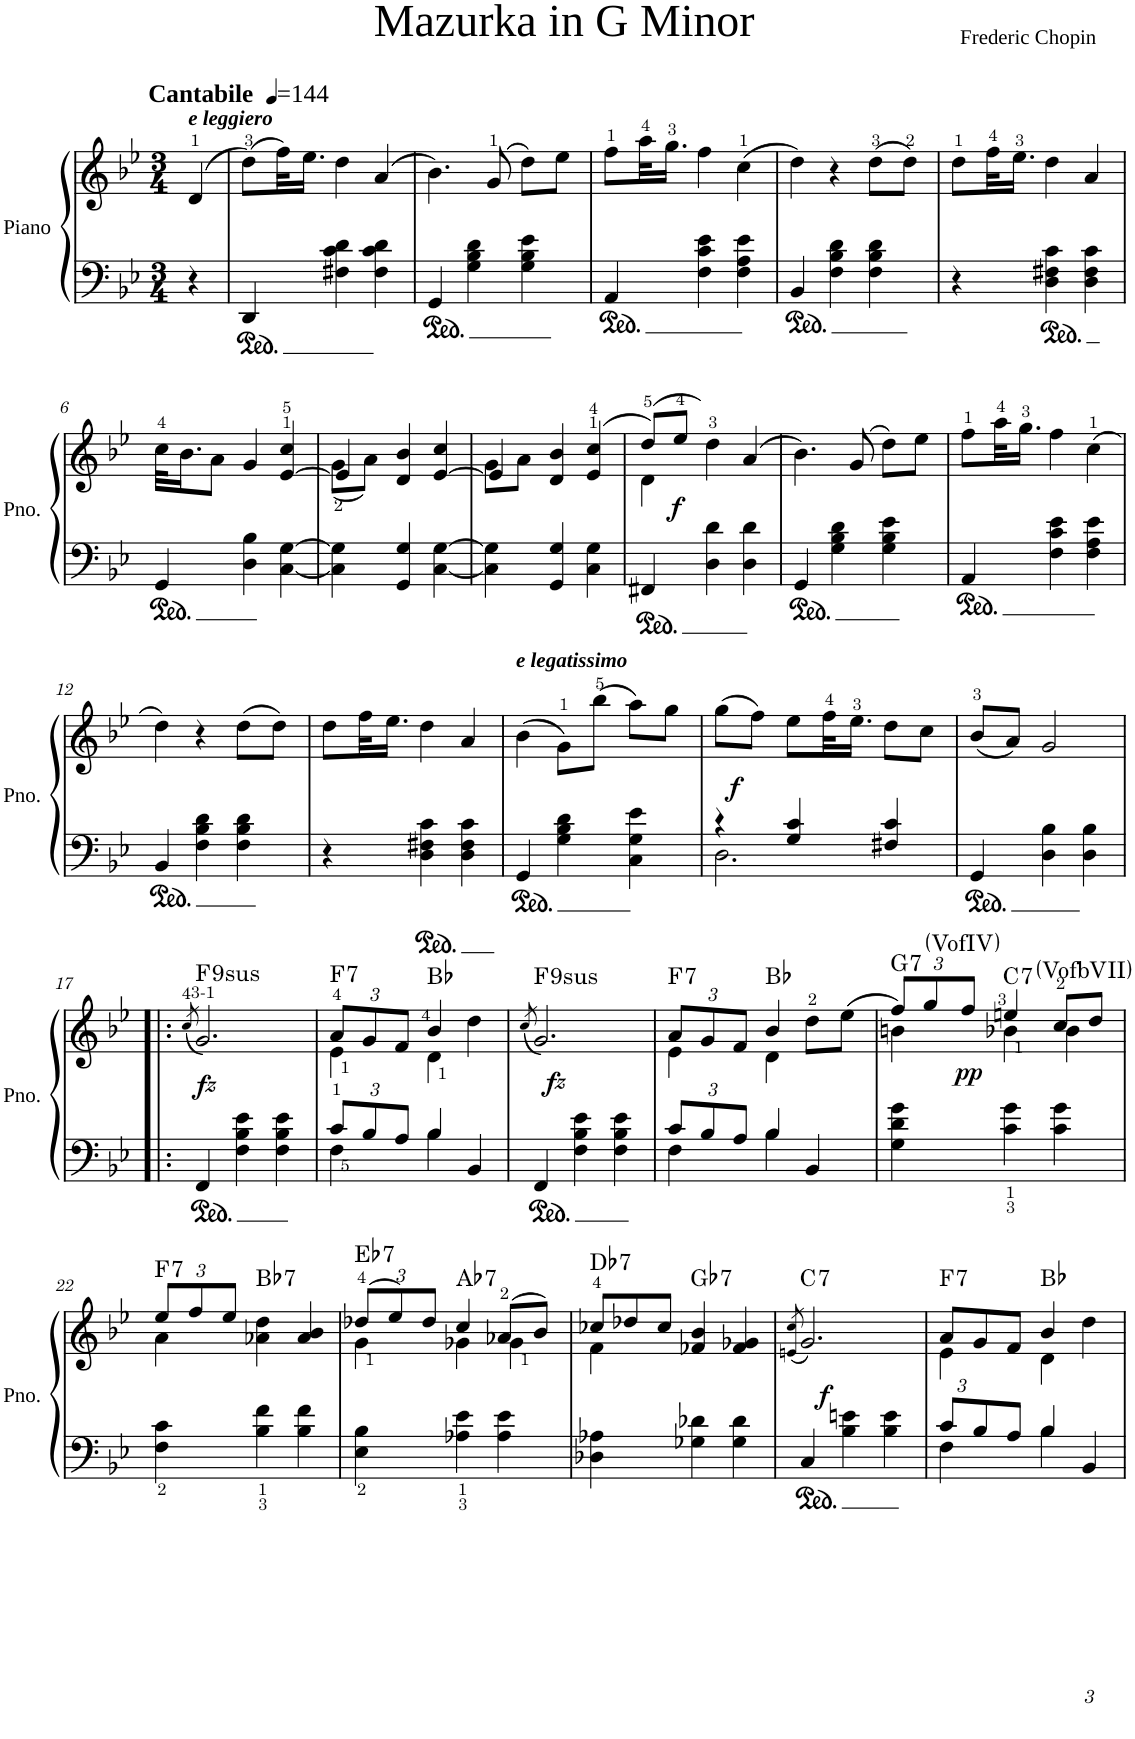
**kern	**kern	**dynam	**harte
*part1	*part1	*part1	*part1
*staff2	*staff1	*staff1/2	*
*I"Piano	*	*	*
*I'Pno.	*	*	*
*clefF4	*clefG2	*	*
*k[b-e-]	*k[b-e-]	*	*
*M3/4	*M3/4	*	*
*MM144	*MM144	*	*
=	=	=	=
!	!LO:TX:a:Bi:t=e leggiero	!	!
!	!LO:TX:a:B:t=Cantabile	!	!
4r	(4d/	.	.
=1	=1	=1	=1
4DD/	(8dd\L)	.	.
.	32ff\KL)	.	.
.	16.ee-\JJ	.	.
4F#X\ 4c\ 4d\	4dd\	.	.
4F#\ 4c\ 4d\	(4a/	.	.
=2	=2	=2	=2
4GG/	4.b-\)	.	.
4G\ 4B-\ 4d\	.	.	.
.	(8g/	.	.
4G\ 4B-\ 4e-\	8dd\L)	.	.
.	8ee-\J	.	.
=3	=3	=3	=3
4AA/	8ff\L	.	.
.	32aa\KL	.	.
.	16.gg\JJ	.	.
4F\ 4c\ 4e-\	4ff\	.	.
4F\ 4A\ 4e-\	(4cc\	.	.
=4	=4	=4	=4
4BB-/	4dd\)	.	.
4F\ 4B-\ 4d\	4r	.	.
4F\ 4B-\ 4d\	(8dd\L	.	.
.	8dd\J)	.	.
=5	=5	=5	=5
4r	8dd\L	.	.
.	32ff\KL	.	.
.	16.ee-\JJ	.	.
4D\ 4F#X\ 4c\	4dd\	.	.
4D\ 4F#\ 4c\	4a/	.	.
!!LO:LB:g=z
=6	=6	=6	=6
4GG/	32cc\KLL	.	.
.	16.b-\J	.	.
.	8a\J	.	.
4D\ 4B-\	4g/	.	.
[4C\ [4G\	[4e-/ 4cc/	.	.
=7	=7	=7	=7
*	*^	*	*
4C\] 4G\]	4e-/]	(8g\L	.	.
.	.	8a\J)	.	.
4GG/ 4G/	4d/ 4b-/	2ryy	.	.
[4C\ [4G\	[4e-/ 4cc/	.	.	.
=8	=8	=8	=8	=8
4C\] 4G\]	4e-/]	8g\L	.	.
.	.	8a\J	.	.
4GG/ 4G/	4d/ 4b-/	2ryy	.	.
!	!	!	!LO:DY:b	!
4C\ 4G\	((4e-/ 4cc/	.	f	.
=9	=9	=9	=9	=9
4FF#X/	8dd/L))	4d\	.	.
.	8ee-/J	.	.	.
4D\ 4d\	4dd\	2ryy	.	.
4D\ 4d\	(4a/	.	.	.
*	*v	*v	*	*
=10	=10	=10	=10
4GG/	4.b-\)	.	.
4G\ 4B-\ 4d\	.	.	.
.	(8g/	.	.
4G\ 4B-\ 4e-\	8dd\L)	.	.
.	8ee-\J	.	.
=11	=11	=11	=11
4AA/	8ff\L	.	.
.	32aa\KL	.	.
.	16.gg\JJ	.	.
4F\ 4c\ 4e-\	4ff\	.	.
4F\ 4A\ 4e-\	(4cc\	.	.
!!LO:LB:g=z
=12	=12	=12	=12
4BB-/	4dd\)	.	.
4F\ 4B-\ 4d\	4r	.	.
4F\ 4B-\ 4d\	(8dd\L	.	.
.	8dd\J)	.	.
=13	=13	=13	=13
4r	8dd\L	.	.
.	32ff\KL	.	.
.	16.ee-\JJ	.	.
4D\ 4F#X\ 4c\	4dd\	.	.
4D\ 4F#\ 4c\	4a/	.	.
=14	=14	=14	=14
!	!LO:TX:a:Bi:t=e legatissimo	!	!
4GG/	(4b-\	.	.
4G\ 4B-\ 4d\	8g\L)	.	.
!	!	!LO:DY:b	!
.	(8bb-\J	f	.
4C\ 4G\ 4e-\	8aa\L)	.	.
.	8gg\J	.	.
=15	=15	=15	=15
*^	*	*	*
4r	2.D\	(8gg\L	.	.
.	.	8ff\J)	.	.
4G/ 4c/	.	8ee-\L	.	.
.	.	32ff\KL	.	.
.	.	16.ee-\JJ	.	.
4F#X/ 4c/	.	8dd\L	.	.
.	.	8cc\J	.	.
*v	*v	*	*	*
=16	=16	=16	=16
4GG/	(8b-/L	.	.
.	8a/J)	.	.
4D\ 4B-\	2g/	.	.
4D\ 4B-\	.	.	.
!!LO:LB:g=z
=17!|:	=17!|:	=17!|:	=17!|:
.	(8qcc/	.	.
!	!	!LO:DY:b	!LO:H:kt=9sus
4FF/	2.g/)	fz	F:sus4(7,9)
4F\ 4B-\ 4e-\	.	.	.
4F\ 4B-\ 4e-\	.	.	.
=18	=18	=18	=18
*Xbrackettup	*Xbrackettup	*	*
*^	*^	*	*
!	!	!	!	!	!LO:H:kt=7
12c/L	4F\	12a/L	4e-\	.	F:7
12B-/	.	12g/	.	.	.
12A/J	.	12f/J	.	.	.
4B-/	4B-\	4b-/	4d\	.	Bb:maj
4BB-/	4ryy	4dd\	4ryy	.	.
*v	*v	*	*	*	*
*	*v	*v	*	*
=19	=19	=19	=19
.	(8qcc/	.	.
!	!	!LO:DY:b	!LO:H:kt=9sus
4FF/	2.g/)	fz	F:sus4(7,9)
4F\ 4B-\ 4e-\	.	.	.
4F\ 4B-\ 4e-\	.	.	.
=20	=20	=20	=20
*^	*^	*	*
!	!	!	!	!	!LO:H:kt=7
12c/L	4F\	12a/L	4e-\	.	F:7
12B-/	.	12g/	.	.	.
12A/J	.	12f/J	.	.	.
4B-/	4B-\	4b-/	4d\	.	Bb:maj
4BB-/	4ryy	8dd\L	4ryy	.	.
.	.	(8ee-\J	.	.	.
*v	*v	*	*	*	*
=21	=21	=21	=21	=21
!	!	!	!LO:DY:b	!LO:H:kt=7
4G\ 4d\ 4g\	12ff/L)	4bn\	pp	G:7
!	!	!	!	!LO:H:kt=VofIV
.	12gg/	.	.	N
.	12ff/J	.	.	.
!	!	!	!	!LO:H:kt=7
4c\ 4g\	4een/	4b-X\	.	C:7
!	!	!	!	!LO:H:kt=VofbVII
4c\ 4g\	8cc/L	4b-\	.	N
.	8dd/J	.	.	.
!!LO:LB:g=z	!!
=22	=22	=22	=22	=22
!	!	!	!	!LO:H:kt=7
4F\ 4c\	12ee-/L	4a\	.	F:7
.	12ff/	.	.	.
.	12ee-/J	.	.	.
!	!	!	!	!LO:H:kt=7
4B-\ 4f\	4a-X\ 4dd\	2ryy	.	Bb:7
4B-\ 4f\	4a-/ 4b-/	.	.	.
=23	=23	=23	=23	=23
!	!	!	!	!LO:H:kt=7
4E-\ 4B-\	(12dd-X/L	4g\	.	Eb:7
.	12ee-/)	.	.	.
.	12dd-/J	.	.	.
!	!	!	!	!LO:H:kt=7
4A-X\ 4e-\	4cc/	4g-X\	.	Ab:7
4A-\ 4e-\	(8a-X/L	4g-\	.	.
.	8b-/J)	.	.	.
=24	=24	=24	=24	=24
!	!	!	!	!LO:H:kt=7
4D-X\ 4A-X\	12cc-X/L	4f\	.	Db:7
.	12dd-X/	.	.	.
.	12cc-/J	.	.	.
!	!	!	!	!LO:H:kt=7
4G-X\ 4d-X\	4f-X/ 4b-/	2ryy	.	Gb:7
4G-\ 4d-\	4f-/ 4g-X/	.	.	.
*	*v	*v	*	*
=25	=25	=25	=25
.	(8qen/ 8qcc/	.	.
!	!	!LO:DY:b	!LO:H:kt=7
4C/	2.g/)	f	C:7
4B-\ 4en\	.	.	.
4B-\ 4e\	.	.	.
=26	=26	=26	=26
*^	*^	*	*
!	!	!	!	!	!LO:H:kt=7
12c/L	4F\	12a/L	4e-\	.	F:7
12B-/	.	12g/	.	.	.
12A/J	.	12f/J	.	.	.
4B-/	4B-\	4b-/	4d\	.	Bb:maj
4BB-/	4ryy	4dd\	4ryy	.	.
*v	*v	*	*	*	*
*	*v	*v	*	*
=	=	=	=
*-	*-	*-	*-
